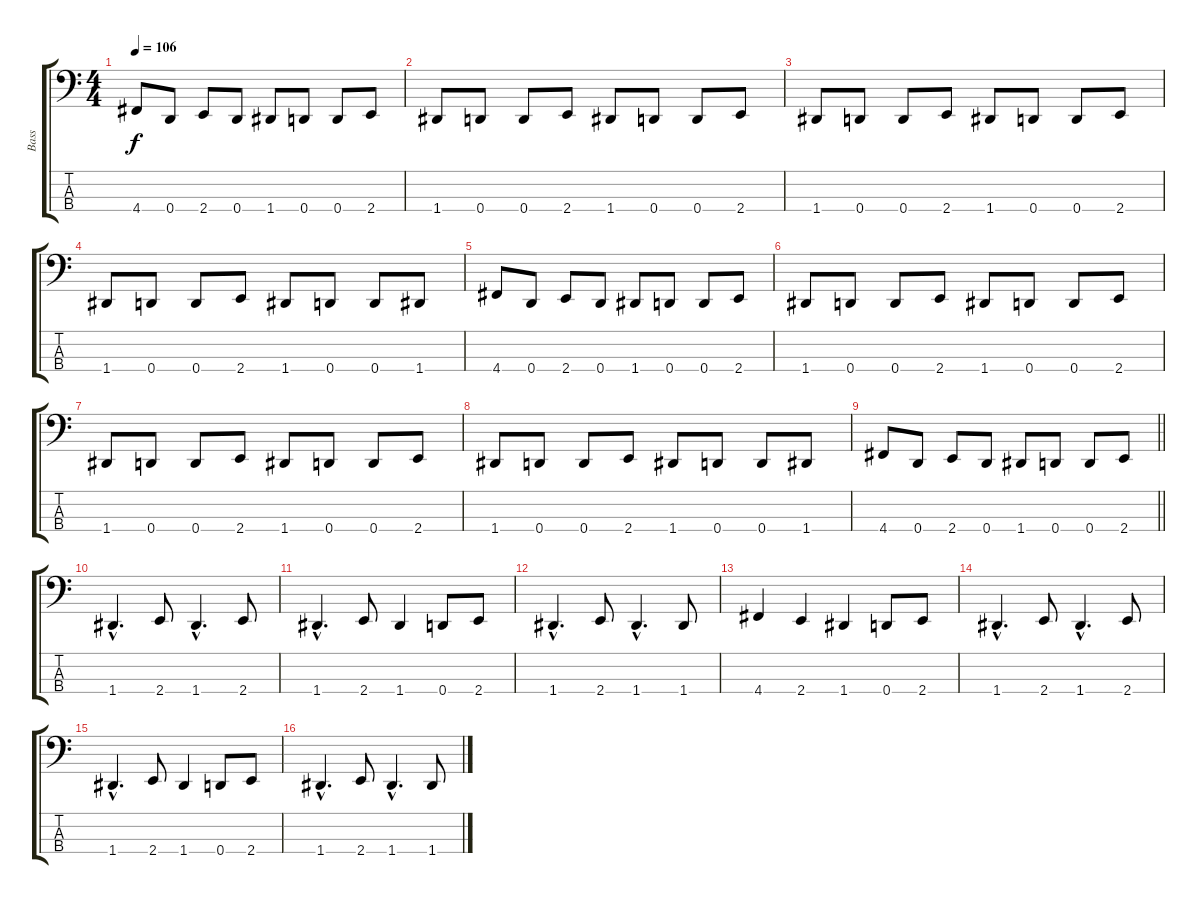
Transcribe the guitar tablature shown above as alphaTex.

\track ("Bass" "Bass") {instrument electricbasspick}
\staff {score tabs}
\tuning (F2 C2 G1 D1) {hide}
\ts (4 4)
\tempo 106
\clef f4
\ks c
4.4.8{dy f} 0.4.8 2.4.8 0.4.8 1.4.8 0.4.8 0.4.8 2.4.8 |
1.4.8 0.4.8 0.4.8 2.4.8 1.4.8 0.4.8 0.4.8 2.4.8 |
1.4.8 0.4.8 0.4.8 2.4.8 1.4.8 0.4.8 0.4.8 2.4.8 |
1.4.8 0.4.8 0.4.8 2.4.8 1.4.8 0.4.8 0.4.8 1.4.8 |
4.4.8 0.4.8 2.4.8 0.4.8 1.4.8 0.4.8 0.4.8 2.4.8 |
1.4.8 0.4.8 0.4.8 2.4.8 1.4.8 0.4.8 0.4.8 2.4.8 |
1.4.8 0.4.8 0.4.8 2.4.8 1.4.8 0.4.8 0.4.8 2.4.8 |
1.4.8 0.4.8 0.4.8 2.4.8 1.4.8 0.4.8 0.4.8 1.4.8 |
\barLineRight lightlight
4.4.8 0.4.8 2.4.8 0.4.8 1.4.8 0.4.8 0.4.8 2.4.8 |
\section ("" "")
1.4{hac}.4{d} 2.4.8 1.4{hac}.4{d} 2.4.8 |
1.4{hac}.4{d} 2.4.8 1.4.4 0.4.8 2.4.8 |
1.4{hac}.4{d} 2.4.8 1.4{hac}.4{d} 1.4.8 |
4.4.4 2.4.4 1.4.4 0.4.8 2.4.8 |
1.4{hac}.4{d} 2.4.8 1.4{hac}.4{d} 2.4.8 |
1.4{hac}.4{d} 2.4.8 1.4.4 0.4.8 2.4.8 |
1.4{hac}.4{d} 2.4.8 1.4{hac}.4{d} 1.4.8
